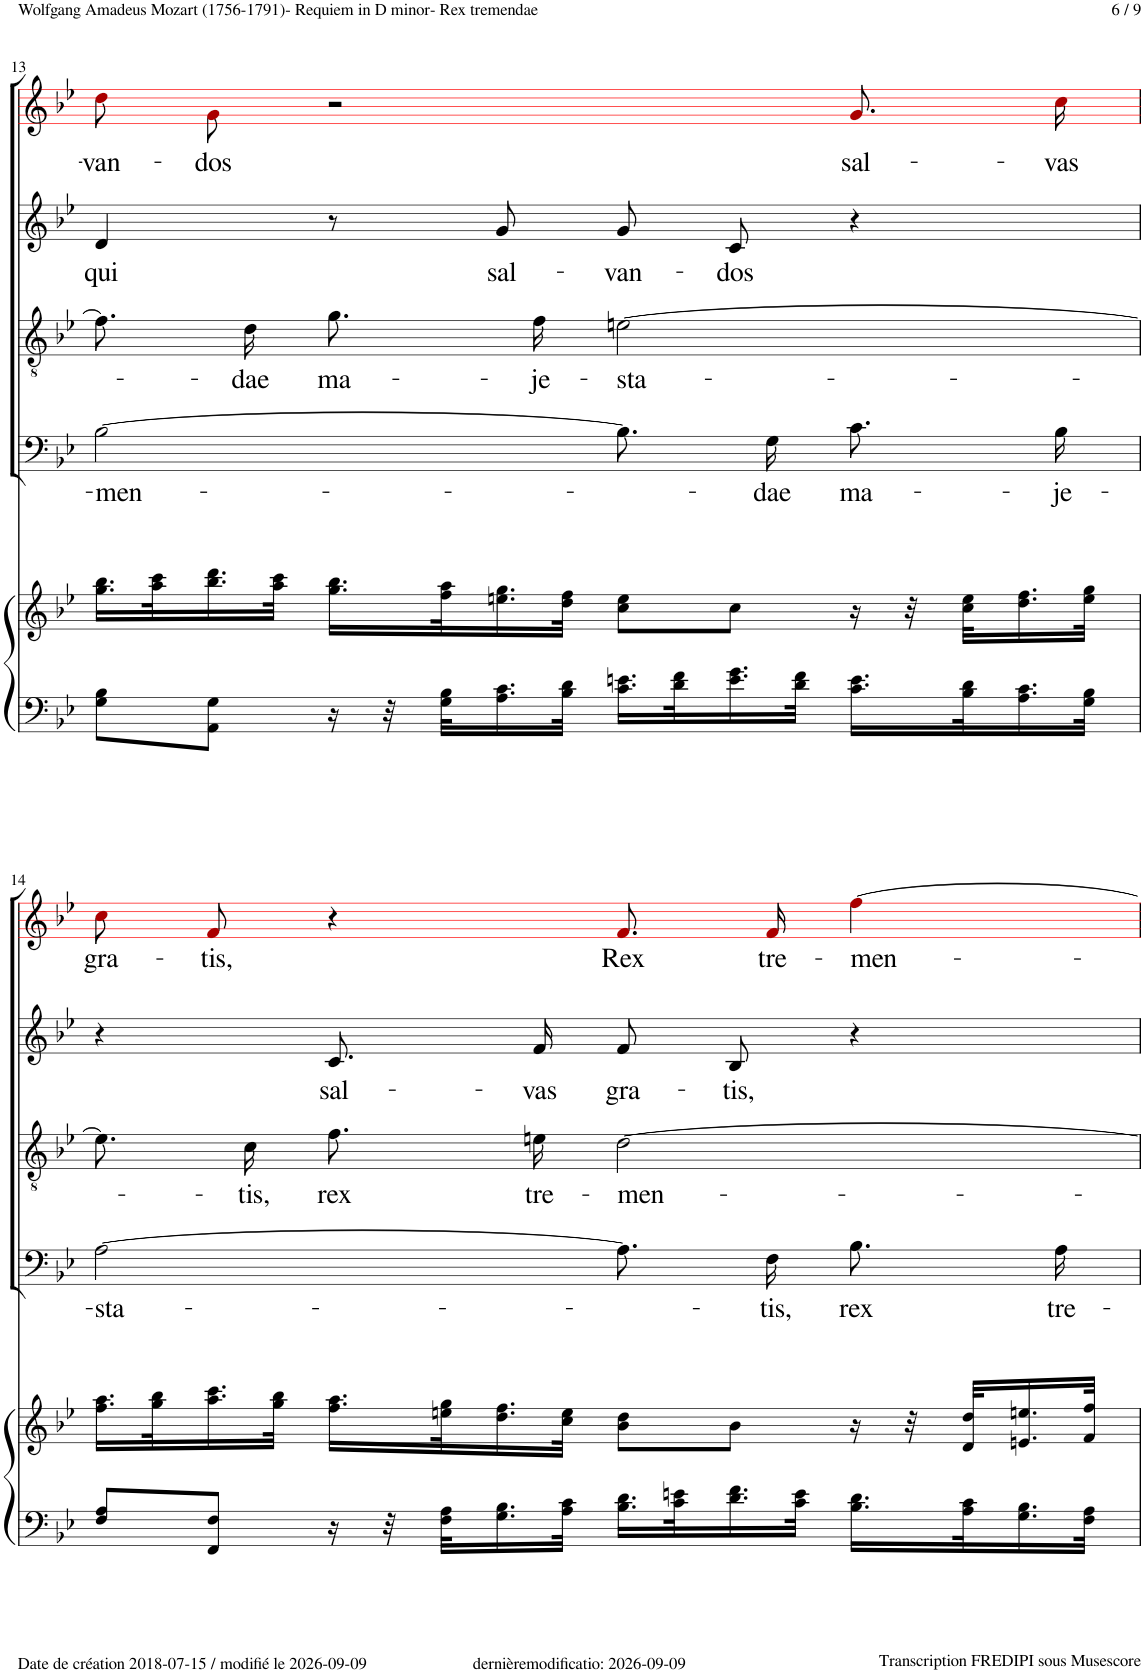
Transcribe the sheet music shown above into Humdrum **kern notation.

**kern	**kern	**kern	**text	**kern	**text	**kern	**text	**kern	**text
*part5	*part5	*part4	*part4	*part3	*part3	*part2	*part2	*part1	*part1
*staff6	*staff5	*staff4	*staff4	*staff3	*staff3	*staff2	*staff2	*staff1	*staff1
*I"Piano	*	*I"Bass	*	*I"Tenor	*	*I"Alto	*	*I"Soprano	*
*I'Pno	*	*	*	*	*	*	*	*	*
!!LO:PB:g=z
*clefF4	*clefG2	*clefF4	*	*clefGv2	*	*clefG2	*	*clefG2	*
*	*	*	*	*	*	*	*	*ITrd1c2	*
*k[b-e-]	*k[b-e-]	*k[b-e-]	*	*k[b-e-]	*	*k[b-e-]	*	*k[b-e-]	*
*M8/8	*M8/8	*M8/8	*	*M8/8	*	*M8/8	*	*M8/8	*
*met(c)	*met(c)	*met(c)	*	*met(c)	*	*met(c)	*	*met(c)	*
=13	=13	=13	=13	=13	=13	=13	=13	=13	=13
!	!	!	!LO:LY:b	!	!	!	!LO:LY:b	!	!LO:LY:b
8G\ 8B-\L	16.gg\ 16.bb-\LL	[2B-!\	-men-	8.f!\L]	.	4d!/	qui	8dd!i\L	-van-
.	32aa\ 32ccc\K	.	.	.	.	.	.	.	.
!	!	!	!	!	!	!	!	!	!LO:LY:b
8AA\ 8G\J	16.bb-\ 16.ddd\	.	.	.	.	.	.	8g!i\J	-dos
!	!	!	!	!	!LO:LY:b	!	!	!	!
.	.	.	.	16d!\K	-dae	.	.	.	.
.	32aa\ 32ccc\JJk	.	.	.	.	.	.	.	.
!	!	!	!	!	!LO:LY:b	!	!	!	!
16r	16.gg\ 16.bb-\LL	.	.	8.g!\	ma-	8r	.	2r	.
32r	.	.	.	.	.	.	.	.	.
32G\ 32B-\KLL	32ff\ 32aa\K	.	.	.	.	.	.	.	.
!	!	!	!	!	!	!	!LO:LY:b	!	!
16.A\ 16.c\	16.een\ 16.gg\	.	.	.	.	8g!/L	sal-	.	.
!	!	!	!	!	!LO:LY:b	!	!	!	!
.	.	.	.	16f!\Jk	-je-	.	.	.	.
32B-\ 32d\JJk	32dd\ 32ff\JJk	.	.	.	.	.	.	.	.
!	!	!	!	!	!LO:LY:b	!	!LO:LY:b	!	!
16.c\ 16.en\LL	8cc\ 8ee\L	8.B-!\L]	.	[2en!\	-sta-	8g!/	-van-	.	.
32d\ 32f\K	.	.	.	.	.	.	.	.	.
!	!	!	!	!	!	!	!LO:LY:b	!	!
16.e\ 16.g\	8cc\J	.	.	.	.	8c!/J	-dos	.	.
!	!	!	!LO:LY:b	!	!	!	!	!	!
.	.	16G!\K	-dae	.	.	.	.	.	.
32d\ 32f\JJk	.	.	.	.	.	.	.	.	.
!	!	!	!LO:LY:b	!	!	!	!	!	!LO:LY:b
16.c\ 16.e\LL	16r	8.c!\	ma-	.	.	4r	.	8.g!i/L	sal-
.	32r	.	.	.	.	.	.	.	.
32B-\ 32d\K	32cc\ 32ee\KLL	.	.	.	.	.	.	.	.
16.A\ 16.c\	16.dd\ 16.ff\	.	.	.	.	.	.	.	.
!	!	!	!LO:LY:b	!	!	!	!	!	!LO:LY:b
.	.	16B-!\Jk	-je-	.	.	.	.	16cc!i/Jk	-vas
32G\ 32B-\JJk	32ee\ 32gg\JJk	.	.	.	.	.	.	.	.
!!LO:LB:g=z
=14	=14	=14	=14	=14	=14	=14	=14	=14	=14
!	!	!	!LO:LY:b	!	!	!	!	!	!LO:LY:b
8F/ 8A/L	16.ff\ 16.aa\LL	[2A!\	-sta-	8.e!\L]	.	4r	.	8cc!i/L	gra-
.	32gg\ 32bb-\K	.	.	.	.	.	.	.	.
!	!	!	!	!	!	!	!	!	!LO:LY:b
8FF/ 8F/J	16.aa\ 16.ccc\	.	.	.	.	.	.	8f!i/J	-tis,
!	!	!	!	!	!LO:LY:b	!	!	!	!
.	.	.	.	16c!\K	-tis,	.	.	.	.
.	32gg\ 32bb-\JJk	.	.	.	.	.	.	.	.
!	!	!	!	!	!LO:LY:b	!	!LO:LY:b	!	!
16r	16.ff\ 16.aa\LL	.	.	8.f!\	rex	8.c!/L	sal-	4r	.
32r	.	.	.	.	.	.	.	.	.
32F\ 32A\KLL	32een\ 32gg\K	.	.	.	.	.	.	.	.
16.G\ 16.B-\	16.dd\ 16.ff\	.	.	.	.	.	.	.	.
!	!	!	!	!	!LO:LY:b	!	!LO:LY:b	!	!
.	.	.	.	16en!\Jk	tre-	16f!/K	-vas	.	.
32A\ 32c\JJk	32cc\ 32ee\JJk	.	.	.	.	.	.	.	.
!	!	!	!	!	!LO:LY:b	!	!LO:LY:b	!	!LO:LY:b
16.B-\ 16.d\LL	8b-\ 8dd\L	8.A!\L]	.	[2d!\	-men-	8f!/	gra-	8.f!i/L	Rex
32c\ 32en\K	.	.	.	.	.	.	.	.	.
!	!	!	!	!	!	!	!LO:LY:b	!	!
16.d\ 16.f\	8b-\J	.	.	.	.	8B-!/J	-tis,	.	.
!	!	!	!LO:LY:b	!	!	!	!	!	!LO:LY:b
.	.	16F!\K	-tis,	.	.	.	.	16f!i/Jk	tre-
32c\ 32e\JJk	.	.	.	.	.	.	.	.	.
!	!	!	!LO:LY:b	!	!	!	!	!	!LO:LY:b
16.B-\ 16.d\LL	16r	8.B-!\	rex	.	.	4r	.	[4ff!i\	-men-
.	32r	.	.	.	.	.	.	.	.
32A\ 32c\K	32d/ 32dd/KLL	.	.	.	.	.	.	.	.
16.G\ 16.B-\	16.en/ 16.een/	.	.	.	.	.	.	.	.
!	!	!	!LO:LY:b	!	!	!	!	!	!
.	.	16A!\Jk	tre-	.	.	.	.	.	.
32F\ 32A\JJk	32f/ 32ff/JJk	.	.	.	.	.	.	.	.
=	=	=	=	=	=	=	=	=	=
*-	*-	*-	*-	*-	*-	*-	*-	*-	*-
